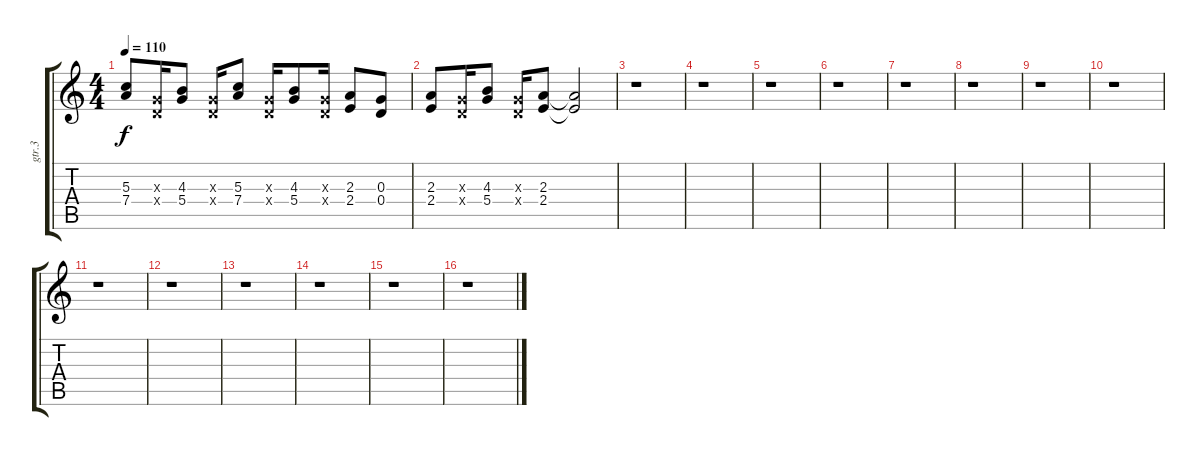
\track ("gtr.3" "gtr.3") {instrument electricguitarclean}
\staff {score tabs}
\tuning (E4 B3 G3 D3 A2 E2) {hide}
\ts (4 4)
\tempo 110
\clef g2
\ks c
(5.3 7.4).8{dy f} (0.3{x} 0.4{x}).16 (4.3 5.4).8 (0.3{x} 0.4{x}).16 (5.3 7.4).8 (0.3{x} 0.4{x}).16 (4.3 5.4).8 (0.3{x} 0.4{x}).16 (2.3 2.4).8 (0.3 0.4).8 |
(2.3 2.4).8 (0.3{x} 0.4{x}).16 (4.3 5.4).8 (0.3{x} 0.4{x}).16 (2.3 2.4).8 (2.3{t} 2.4{t}).2 |
r.1 |
r.1 |
r.1 |
r.1 |
r.1 |
r.1 |
r.1 |
r.1 |
r.1 |
r.1 |
r.1 |
r.1 |
r.1 |
r.1
